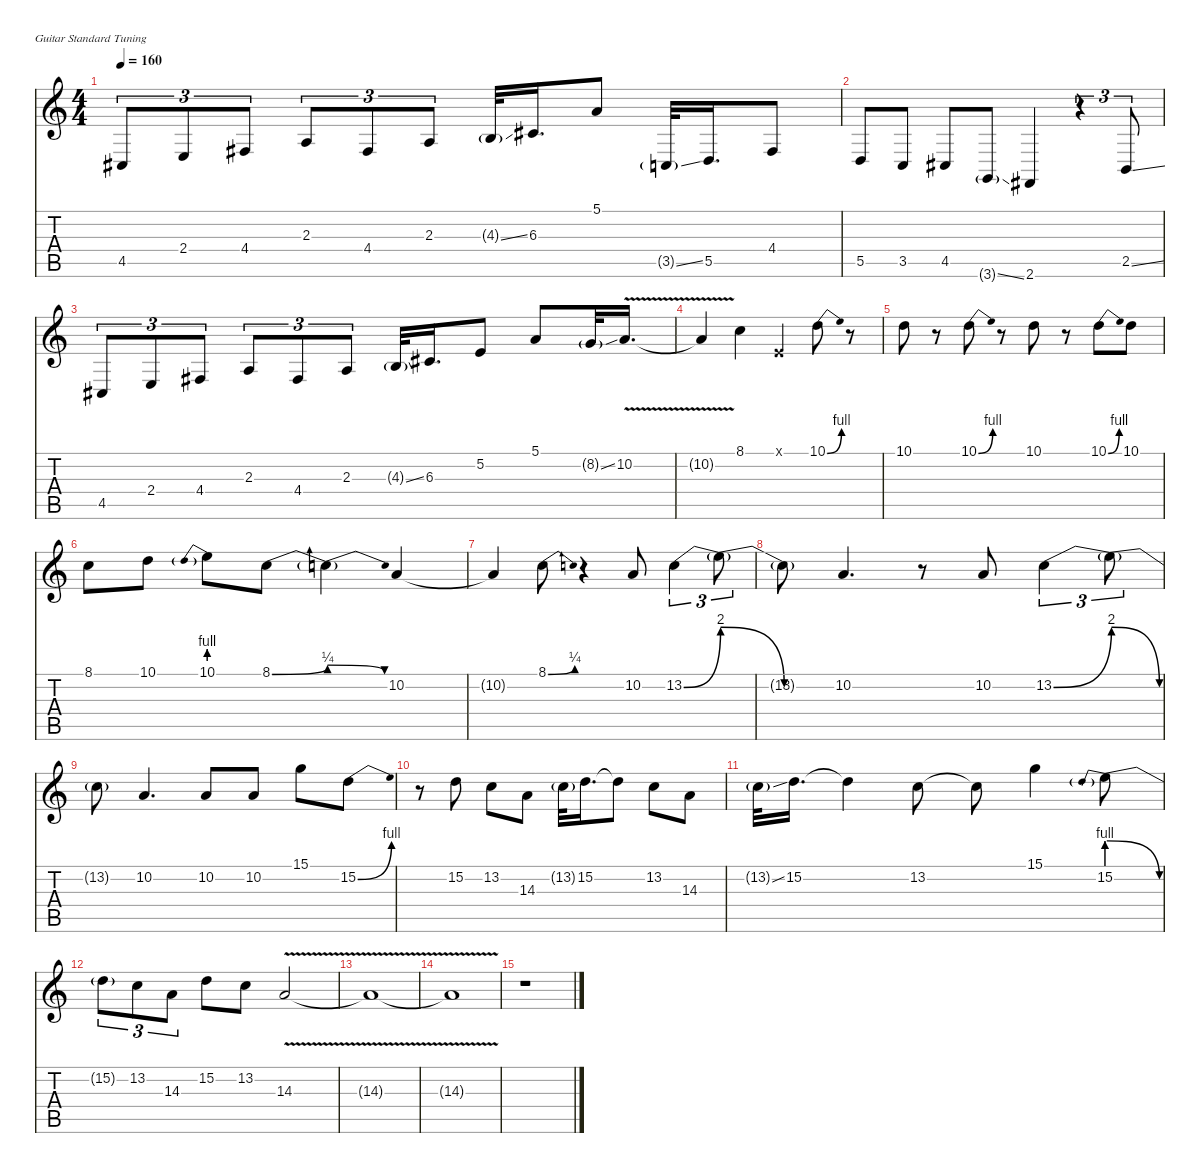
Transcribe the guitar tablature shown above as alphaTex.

\defaultSystemsLayout 4
\hideDynamics
\bracketExtendMode nobrackets
\singleTrackTrackNamePolicy hidden
\multiTrackTrackNamePolicy hidden
\firstSystemTrackNameMode fullname
\firstSystemTrackNameOrientation horizontal
\otherSystemsTrackNameOrientation horizontal
\track ("Guitar 2/Solo" "led.synth.") {defaultSystemsLayout 4 instrument lead5charang}
\staff {score tabs}
\tuning (E4 B3 G3 D3 A2 E2)
\ts (4 4)
\tempo 160
\clef g2
\ks c
4.5{acc #}.8{tu (3 2) dy fff beam Up} 2.4.8{tu (3 2) beam Up} 4.4{acc #}.8{tu (3 2) beam Up} 2.3.8{tu (3 2) beam Up} 4.4{acc #}.8{tu (3 2) beam Up} 2.3.8{tu (3 2) beam Up} 4.3{ss g}.32{beam Up} 6.3{acc #}.16{d beam Up} 5.1.8{beam Up} 3.5{ss g}.32{beam Up} 5.5.16{d beam Up} 4.4{acc #}.8{beam Up} |
5.5.8{beam Up} 3.5.8{beam Up} 4.5{acc #}.8{beam Up} 3.6{ss g}.8{beam Up} 2.6{acc #}.4{beam Up} r.4{tu (3 2) beam Up} 2.5{ss}.8{tu (3 2) beam Up} |
4.5{acc #}.8{tu (3 2) beam Up} 2.4.8{tu (3 2) beam Up} 4.4{acc #}.8{tu (3 2) beam Up} 2.3.8{tu (3 2) beam Up} 4.4{acc #}.8{tu (3 2) beam Up} 2.3.8{tu (3 2) beam Up} 4.3{ss g}.32{beam Up} 6.3{acc #}.16{d beam Up} 5.2.8{beam Up} 5.1.8{beam Up} 8.2{ss g}.32{beam Up} 10.2{v}.16{d beam Up} |
10.2{v t}.4{beam Up} 8.1.4{beam Down} 0.1{x}.4{beam Up} 10.1{be (bend 0 0 30 4)}.8{beam Down} r.8{beam Down} |
10.1.8{beam Down} r.8{beam Down} 10.1{be (bend 0 0 30 4)}.8{beam Down} r.8{beam Down} 10.1.8{beam Down} r.8{beam Down} 10.1{be (bend 0 0 30 4)}.8{beam Down} 10.1.8{beam Down} |
8.1.8{beam Down} 10.1.8{beam Down} 10.1{be (prebend 0 4 60 4)}.8{beam Down} 8.1{be (bend 0 0 60 1)}.8{beam Down} 8.1{be (release 0 1 60 0) t}.4{beam Down} 10.2.4{beam Up} |
10.2{t}.4{beam Up} 8.1{be (bend 0 0 60 1)}.8{beam Down} r.4{beam Down} 10.2.8{beam Up} 13.2{be (bend 0 0 60 8)}.4{tu (3 2) beam Down} 13.2{be (release 0 8 60 0) t}.8{tu (3 2) beam Down} |
13.2{be (hold 0 0 60 0) t}.8{beam Down} 10.2.4{d beam Up} r.8{beam Up} 10.2.8{beam Up} 13.2{be (bend 0 0 60 8)}.4{tu (3 2) beam Down} 13.2{be (release 0 8 60 0) t}.8{tu (3 2) beam Down} |
13.2{be (hold 0 0 60 0) t}.8{beam Down} 10.2.4{d beam Up} 10.2.8{beam Up} 10.2.8{beam Up} 15.1.8{beam Down} 15.2{be (bend 0 0 30 4)}.8{beam Down} |
r.8{beam Down} 15.2.8{beam Down} 13.2.8{beam Down} 14.3.8{beam Down} 13.2{g}.32{beam Down} 15.2.16{d beam Down} 15.2{t}.8{beam Down} 13.2.8{beam Down} 14.3.8{beam Down} |
13.2{ss g}.32{beam Down} 15.2.16{d beam Down} 15.2{t}.4{beam Down} 13.2.8{beam Down} 13.2{t}.8{beam Down} 15.1.4{beam Down} 15.2{be (prebendrelease 0 4 60 0)}.8{beam Down} |
15.2{be (hold 0 0 60 0) t}.8{tu (3 2) beam Down} 13.2.8{tu (3 2) beam Down} 14.3.8{tu (3 2) beam Down} 15.2.8{beam Down} 13.2.8{beam Down} 14.3{v}.2{beam Up} |
14.3{v t}.1{beam Up} |
14.3{v t}.1{beam Up} |
r.1{beam Down}
